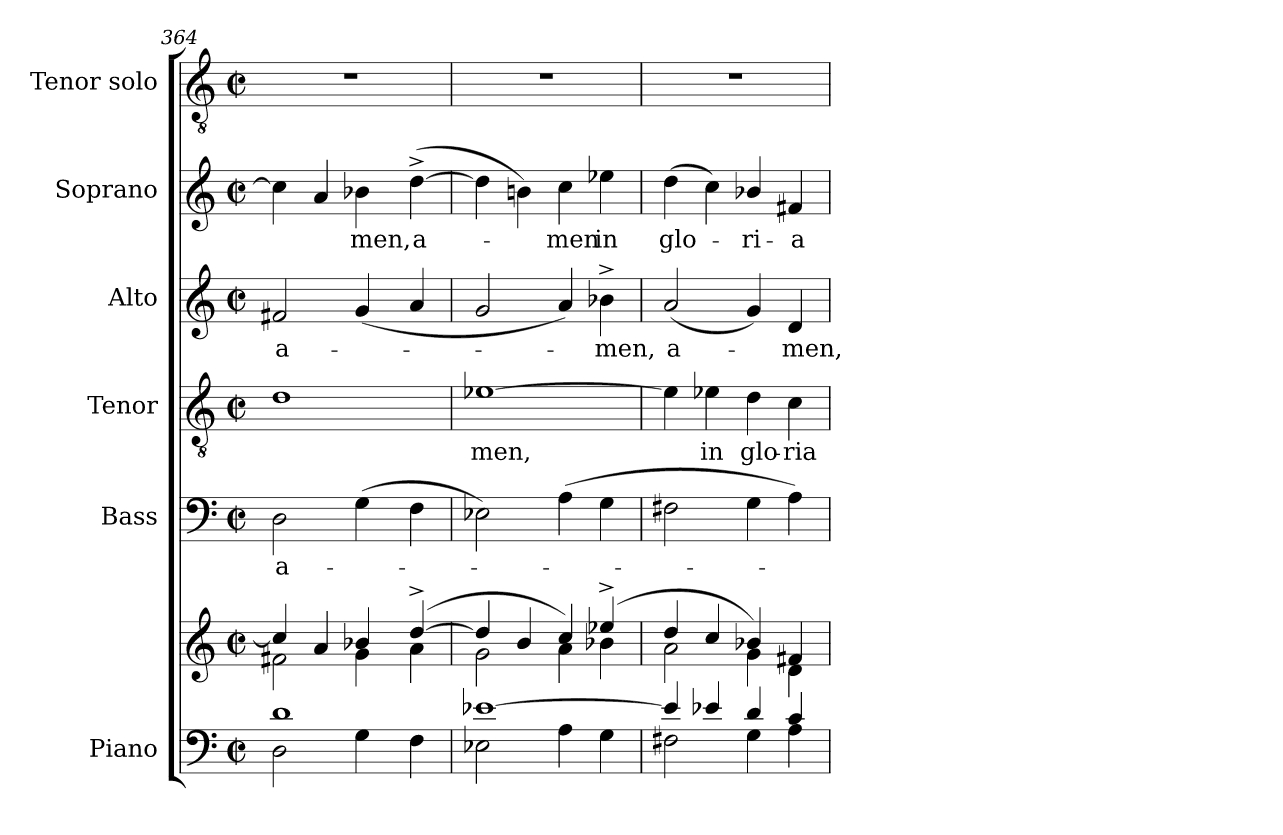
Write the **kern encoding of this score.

**kern	**kern	**kern	**text	**kern	**text	**kern	**text	**kern	**text	**kern
*part6	*part6	*part5	*part5	*part4	*part4	*part3	*part3	*part2	*part2	*part1
*staff7	*staff6	*staff5	*staff5	*staff4	*staff4	*staff3	*staff3	*staff2	*staff2	*staff1
*I"Piano	*	*I"Bass	*	*I"Tenor	*	*I"Alto	*	*I"Soprano	*	*I"Tenor solo
*I'Pno.	*	*I'B.	*	*I'T.	*	*I'A.	*	*I'S.	*	*I'T.s
*clefF4	*clefG2	*clefF4	*	*clefGv2	*	*clefG2	*	*clefG2	*	*clefGv2
*k[]	*k[]	*k[]	*	*k[]	*	*k[]	*	*k[]	*	*k[]
*M2/2	*M2/2	*M2/2	*	*M2/2	*	*M2/2	*	*M2/2	*	*M2/2
*met(c|)	*met(c|)	*met(c|)	*	*met(c|)	*	*met(c|)	*	*met(c|)	*	*met(c|)
=364	=364	=364	=364	=364	=364	=364	=364	=364	=364	=364
*^	*^	*	*	*	*	*	*	*	*	*
!	!	!	!	!	!LO:LY:b	!	!	!	!LO:LY:b	!	!	!
1d	2D\	4cc/]	2f#X\	2D\	a-	1d	.	2f#X/	a-	4cc\]	.	1r
.	.	4a/	.	.	.	.	.	.	.	4a/	.	.
!	!	!	!	!	!	!	!	!	!	!	!LO:LY:b	!
.	4G\	4b-X/	4g\	(>4G\	.	.	.	(<4g/	.	4b-X\	-men,	.
!	!	!	!	!	!	!	!	!	!	!	!LO:LY:b	!
.	4F\	(>[4dd^/	4a\	4F\	.	.	.	4a/	.	(>[4dd^\	a-	.
!!LO:LB:g=z
=365	=365	=365	=365	=365	=365	=365	=365	=365	=365	=365	=365	=365
!	!	!	!	!	!	!	!LO:LY:b	!	!	!	!	!
[1e-X	2E-X\	4dd/]	2g\	2E-X\)	.	[1e-X	-men,	2g/	.	4dd\]	.	1r
.	.	4b/	.	.	.	.	.	.	.	4bn\)	.	.
!	!	!	!	!	!	!	!	!	!	!	!LO:LY:b	!
.	4A\	4cc/)	4a\	(>4A\	.	.	.	4a/)	.	4cc\	-men	.
!	!	!	!	!	!	!	!	!	!LO:LY:b	!	!LO:LY:b	!
.	4G\	(>4ee-X^/	4b-X\	4G\	.	.	.	4b-X^\	-men,	4ee-X\	in	.
=366	=366	=366	=366	=366	=366	=366	=366	=366	=366	=366	=366	=366
!	!	!	!	!	!	!	!	!	!LO:LY:b	!	!LO:LY:b	!
4e-/]	2F#X\	4dd/	2a\	2F#X\	.	4e-\]	.	(<2a/	a-	(>4dd\	glo-	1r
!	!	!	!	!	!	!	!LO:LY:b	!	!	!	!	!
4e-X/	.	4cc/	.	.	.	4e-X\	in	.	.	4cc\)	.	.
!	!	!	!	!	!	!	!LO:LY:b	!	!	!	!LO:LY:b	!
4d/	4G\	4b-X/)	4g\	4G\	.	4d\	glo-	4g/)	.	4b-X/	-ri-	.
!	!	!	!	!	!	!	!LO:LY:b	!	!LO:LY:b	!	!LO:LY:b	!
4c/	4A\	4f#X/	4d\	4A\)	.	4c\	-ria	4d/	-men,	4f#X/	-a	.
*v	*v	*	*	*	*	*	*	*	*	*	*	*
*	*v	*v	*	*	*	*	*	*	*	*	*
=	=	=	=	=	=	=	=	=	=	=
*-	*-	*-	*-	*-	*-	*-	*-	*-	*-	*-
